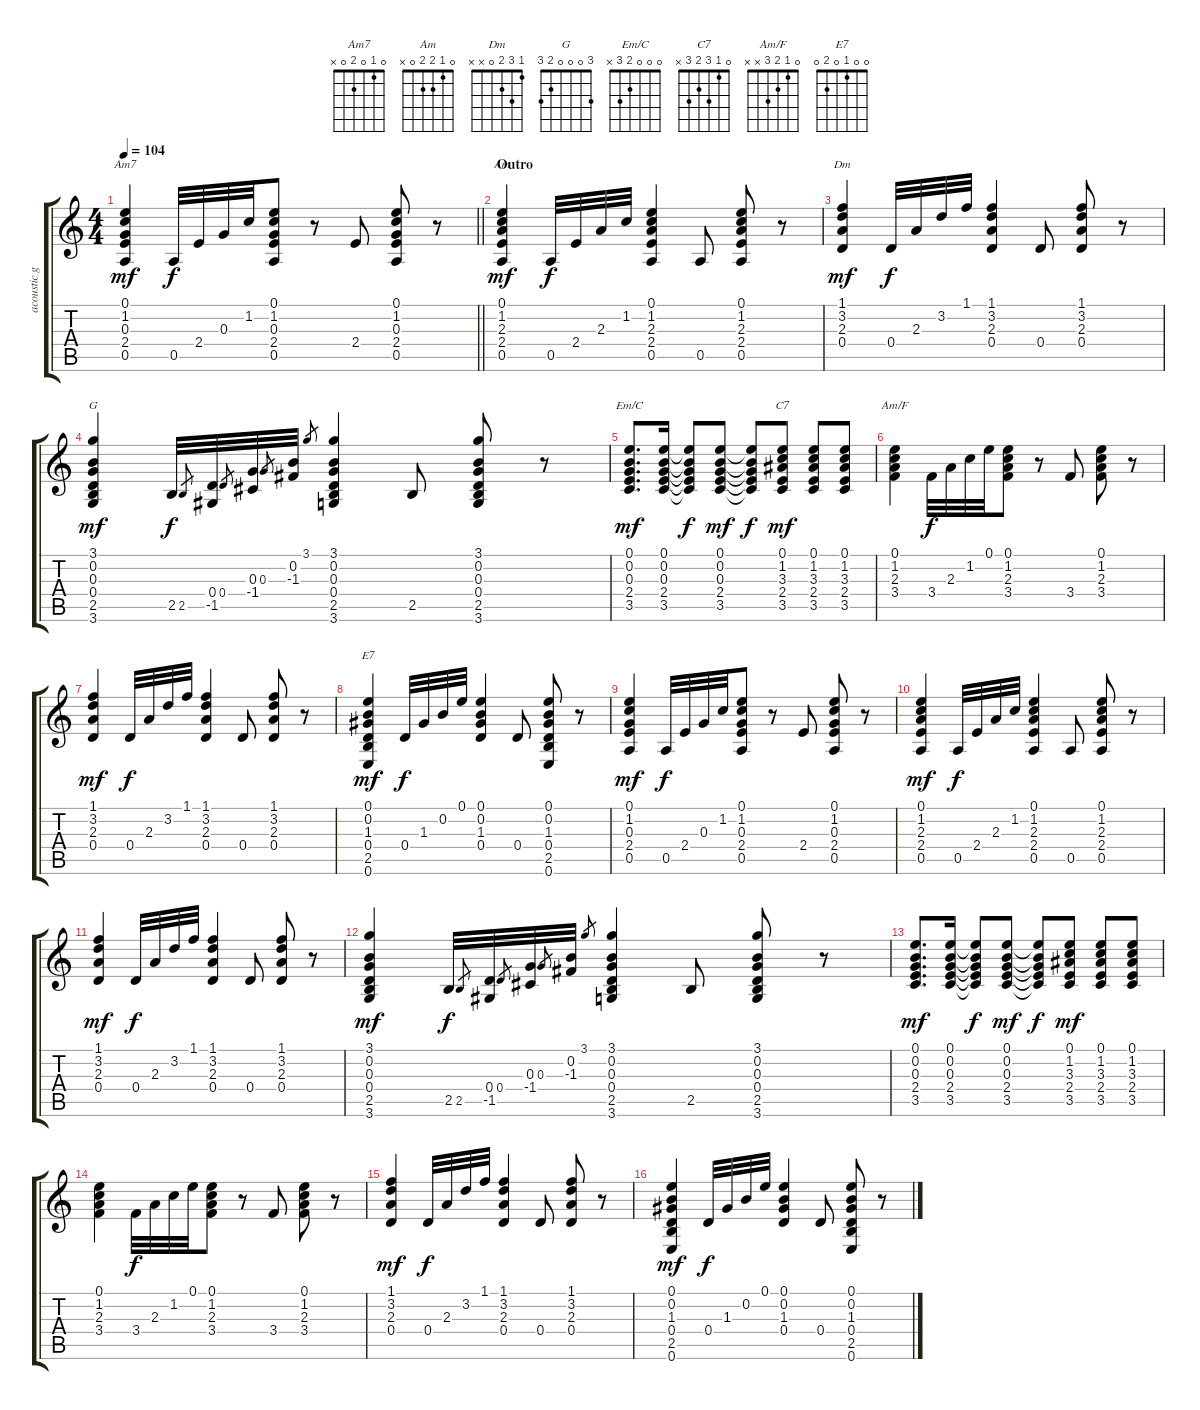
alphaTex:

\track ("acoustic guitar " "acoustic g") {instrument acousticguitarnylon}
\staff {score tabs}
\tuning (E4 B3 G3 D3 A2 E2) {hide}
\chord ("Am7" 0 1 0 2 0 x)
\chord ("Am" 0 1 2 2 0 x)
\chord ("Dm" 1 3 2 0 x x)
\chord ("G" 3 0 0 0 2 3)
\chord ("Em/C" 0 0 0 2 3 x)
\chord ("C7" 0 1 3 2 3 x)
\chord ("Am/F" 0 1 2 3 x x)
\chord ("E7" 0 0 1 0 2 0)
\ts (4 4)
\tempo 104
\clef g2
\barLineRight lightlight
\ks c
(0.1 1.2 0.3 2.4 0.5).4{ch "Am7" dy mf} 0.5.32{dy f} 2.4.32 0.3.32 1.2.32 (0.1 1.2 0.3 2.4 0.5).8 r.8 2.4.8 (0.1 1.2 0.3 2.4 0.5).8 r.8 |
\section ("" "Outro")
(0.1 1.2 2.3 2.4 0.5).4{ch "Am" dy mf volume 16} 0.5.32{dy f} 2.4.32 2.3.32 1.2.32 (0.1 1.2 2.3 2.4 0.5).4 0.5.8 (0.1 1.2 2.3 2.4 0.5).8 r.8 |
(1.1 3.2 2.3 0.4).4{ch "Dm" dy mf} 0.4.32{dy f} 2.3.32 3.2.32 1.1.32 (1.1 3.2 2.3 0.4).4 0.4.8 (1.1 3.2 2.3 0.4).8 r.8 |
(3.1 0.2 0.3 0.4 2.5 3.6).4{ch "G" dy mf} 2.5.32{dy f} 2.5.8{gr} (0.4 -1.5).32 0.4.8{gr} (0.3 -1.4).32 0.3.8{gr} (0.2 -1.3).32 3.1.8{gr} (3.1 0.2 0.3 0.4 2.5 3.6).4 2.5.8 (3.1 0.2 0.3 0.4 2.5 3.6).8 r.8 |
(0.1 0.2 0.3 2.4 3.5).8{d ch "Em/C" dy mf} (0.1 0.2 0.3 2.4 3.5).16 (0.1{t} 0.2{t} 0.3{t} 2.4{t} 3.5{t}).8{dy f} (0.1 0.2 0.3 2.4 3.5).8{dy mf} (0.1{t} 0.2{t} 0.3{t} 2.4{t} 3.5{t}).8{dy f} (0.1 1.2 3.3 2.4 3.5).8{ch "C7" dy mf} (0.1 1.2 3.3 2.4 3.5).8 (0.1 1.2 3.3 2.4 3.5).8 |
(0.1 1.2 2.3 3.4).4{ch "Am/F"} 3.4.32{dy f} 2.3.32 1.2.32 0.1.32 (0.1 1.2 2.3 3.4).8 r.8 3.4.8 (0.1 1.2 2.3 3.4).8 r.8 |
(1.1 3.2 2.3 0.4).4{dy mf} 0.4.32{dy f} 2.3.32 3.2.32 1.1.32 (1.1 3.2 2.3 0.4).4 0.4.8 (1.1 3.2 2.3 0.4).8 r.8 |
(0.1 0.2 1.3 0.4 2.5 0.6).4{ch "E7" dy mf} 0.4.32{dy f} 1.3.32 0.2.32 0.1.32 (0.1 0.2 1.3 0.4).4 0.4.8 (0.1 0.2 1.3 0.4 2.5 0.6).8 r.8 |
(0.1 1.2 0.3 2.4 0.5).4{dy mf} 0.5.32{dy f} 2.4.32 0.3.32 1.2.32 (0.1 1.2 0.3 2.4 0.5).8 r.8 2.4.8 (0.1 1.2 0.3 2.4 0.5).8 r.8 |
(0.1 1.2 2.3 2.4 0.5).4{dy mf volume 16} 0.5.32{dy f} 2.4.32 2.3.32 1.2.32 (0.1 1.2 2.3 2.4 0.5).4 0.5.8 (0.1 1.2 2.3 2.4 0.5).8 r.8 |
(1.1 3.2 2.3 0.4).4{dy mf} 0.4.32{dy f} 2.3.32 3.2.32 1.1.32 (1.1 3.2 2.3 0.4).4 0.4.8 (1.1 3.2 2.3 0.4).8 r.8 |
(3.1 0.2 0.3 0.4 2.5 3.6).4{dy mf} 2.5.32{dy f} 2.5.8{gr} (0.4 -1.5).32 0.4.8{gr} (0.3 -1.4).32 0.3.8{gr} (0.2 -1.3).32 3.1.8{gr} (3.1 0.2 0.3 0.4 2.5 3.6).4 2.5.8 (3.1 0.2 0.3 0.4 2.5 3.6).8 r.8 |
(0.1 0.2 0.3 2.4 3.5).8{d dy mf} (0.1 0.2 0.3 2.4 3.5).16 (0.1{t} 0.2{t} 0.3{t} 2.4{t} 3.5{t}).8{dy f} (0.1 0.2 0.3 2.4 3.5).8{dy mf} (0.1{t} 0.2{t} 0.3{t} 2.4{t} 3.5{t}).8{dy f} (0.1 1.2 3.3 2.4 3.5).8{dy mf} (0.1 1.2 3.3 2.4 3.5).8 (0.1 1.2 3.3 2.4 3.5).8 |
(0.1 1.2 2.3 3.4).4 3.4.32{dy f} 2.3.32 1.2.32 0.1.32 (0.1 1.2 2.3 3.4).8 r.8 3.4.8 (0.1 1.2 2.3 3.4).8 r.8 |
(1.1 3.2 2.3 0.4).4{dy mf} 0.4.32{dy f} 2.3.32 3.2.32 1.1.32 (1.1 3.2 2.3 0.4).4 0.4.8 (1.1 3.2 2.3 0.4).8 r.8 |
(0.1 0.2 1.3 0.4 2.5 0.6).4{dy mf} 0.4.32{dy f} 1.3.32 0.2.32 0.1.32 (0.1 0.2 1.3 0.4).4 0.4.8 (0.1 0.2 1.3 0.4 2.5 0.6).8 r.8
